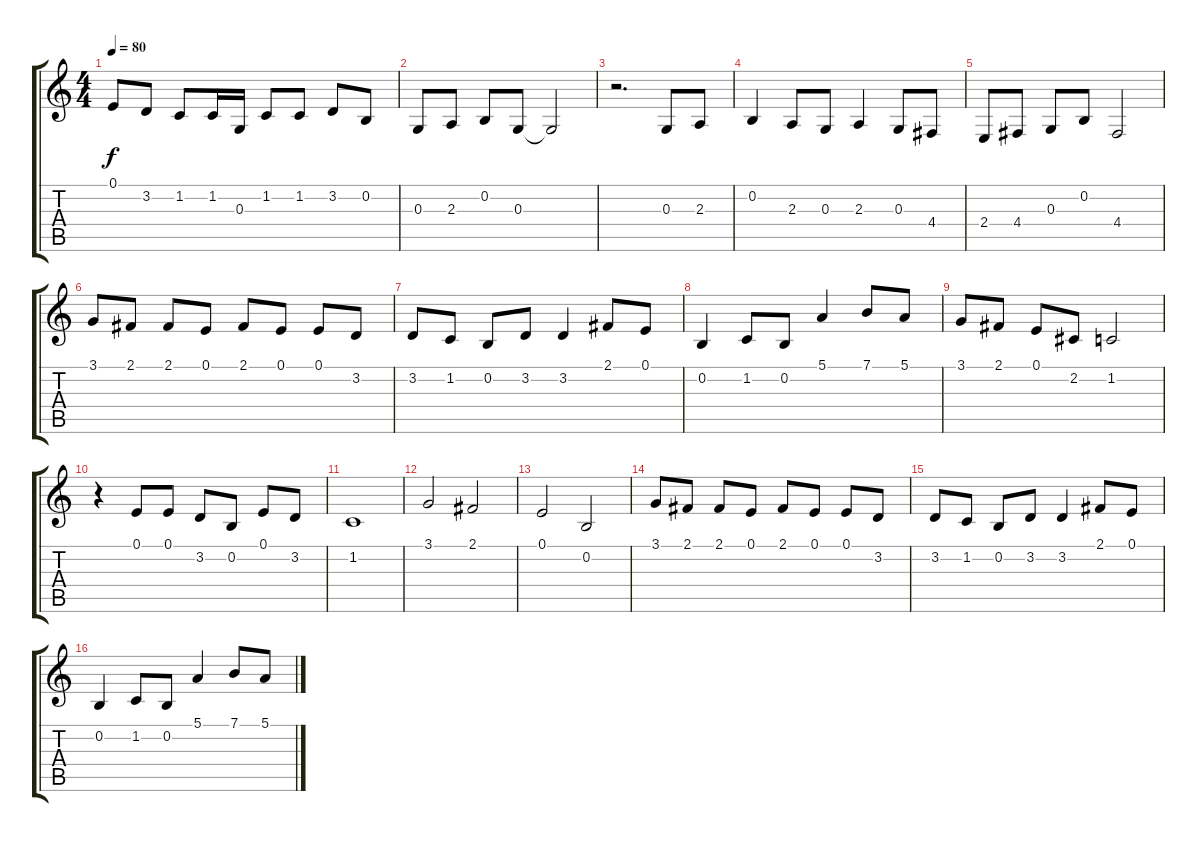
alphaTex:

\track "" {instrument brightacousticpiano}
\staff {score tabs}
\tuning (E4 B3 G3 D3 A2 E2) {hide}
\ts (4 4)
\tempo 80
\clef g2
\ks c
0.1.8{txt "" dy f} 3.2.8{txt ""} 1.2.8{txt ""} 1.2.16{txt ""} 0.3.16{txt ""} 1.2.8{txt ""} 1.2.8{txt ""} 3.2.8{txt ""} 0.2.8{txt ""} |
0.3.8{txt ""} 2.3.8{txt ""} 0.2.8{txt ""} 0.3.8{txt ""} 0.3{t}.2 |
r.2{d} 0.3.8{txt ""} 2.3.8{txt ""} |
0.2.4{txt ""} 2.3.8{txt ""} 0.3.8{txt ""} 2.3.4{txt ""} 0.3.8{txt ""} 4.4.8{txt ""} |
2.4.8{txt ""} 4.4.8{txt ""} 0.3.8{txt ""} 0.2.8{txt ""} 4.4.2{txt ""} |
3.1.8{txt ""} 2.1.8 2.1.8{txt ""} 0.1.8{txt ""} 2.1.8{txt ""} 0.1.8 0.1.8{txt ""} 3.2.8{txt ""} |
3.2.8{txt ""} 1.2.8{txt ""} 0.2.8{txt ""} 3.2.8{txt ""} 3.2.4{txt ""} 2.1.8{txt ""} 0.1.8{txt ""} |
0.2.4{txt ""} 1.2.8{txt ""} 0.2.8{txt ""} 5.1.4{txt ""} 7.1.8{txt ""} 5.1.8{txt ""} |
3.1.8{txt ""} 2.1.8 0.1.8 2.2.8{txt ""} 1.2.2 |
r.4 0.1.8{txt ""} 0.1.8{txt ""} 3.2.8{txt ""} 0.2.8{txt ""} 0.1.8{txt ""} 3.2.8{txt ""} |
1.2.1 |
3.1.2{txt ""} 2.1.2{txt ""} |
0.1.2{txt ""} 0.2.2{txt ""} |
3.1.8{txt ""} 2.1.8 2.1.8{txt ""} 0.1.8{txt ""} 2.1.8{txt ""} 0.1.8 0.1.8{txt ""} 3.2.8{txt ""} |
3.2.8{txt ""} 1.2.8{txt ""} 0.2.8{txt ""} 3.2.8{txt ""} 3.2.4{txt ""} 2.1.8{txt ""} 0.1.8{txt ""} |
0.2.4{txt ""} 1.2.8{txt ""} 0.2.8{txt ""} 5.1.4{txt ""} 7.1.8{txt ""} 5.1.8{txt ""}
